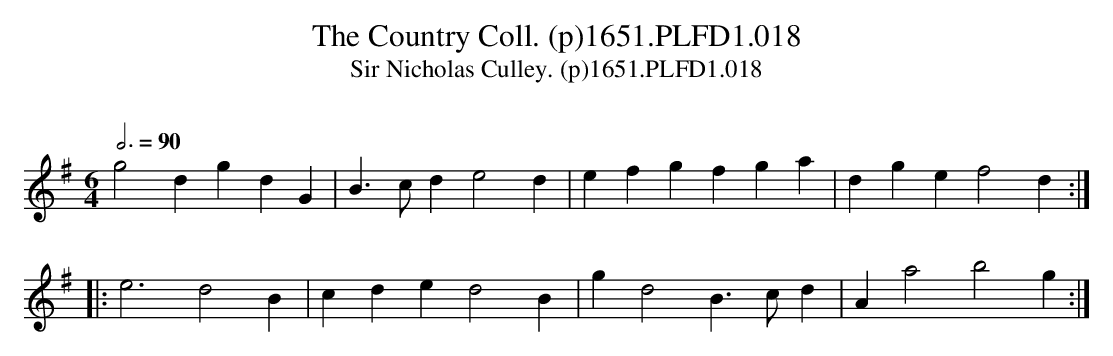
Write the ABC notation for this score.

X:1
T:Country Coll. (p)1651.PLFD1.018, The
T:Sir Nicholas Culley. (p)1651.PLFD1.018
M:6/4
L:1/4
Q:3/4=90
O:
K:G
g2d gdG|B>cd e2d|efg fga|dge f2d:|
|:e3 d2B|cde d2B|gd2 B>cd|Aa2 b2g:|
